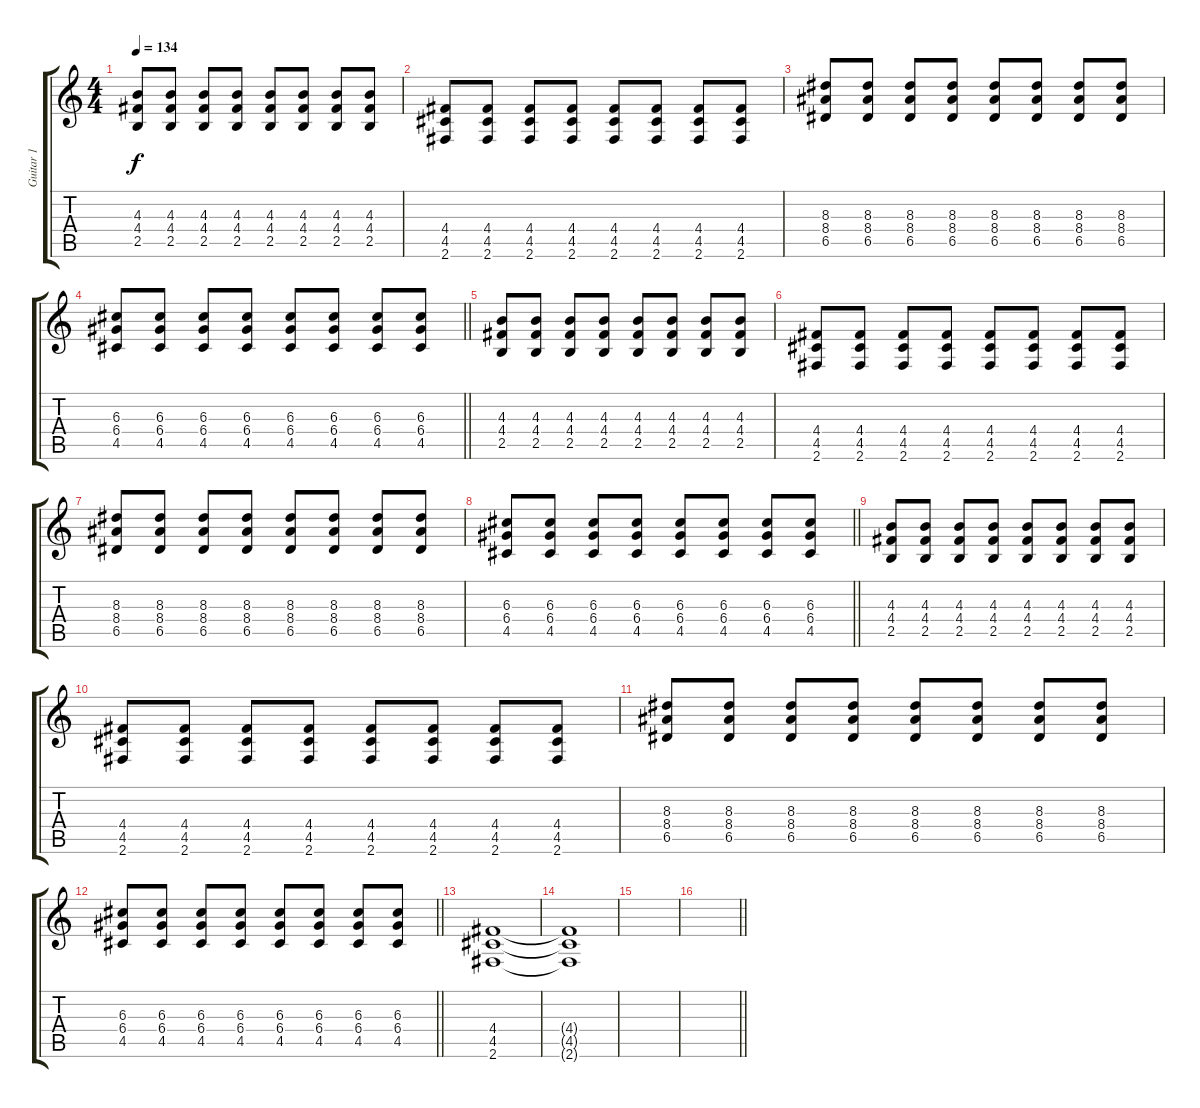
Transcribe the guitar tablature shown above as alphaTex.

\track ("Guitar 1" "Guitar 1") {instrument overdrivenguitar}
\staff {score tabs}
\tuning (E4 B3 G3 D3 A2 E2) {hide}
\ts (4 4)
\tempo 134
\clef g2
\ks c
(4.3 4.4 2.5).8{dy f} (4.3 4.4 2.5).8 (4.3 4.4 2.5).8 (4.3 4.4 2.5).8 (4.3 4.4 2.5).8 (4.3 4.4 2.5).8 (4.3 4.4 2.5).8 (4.3 4.4 2.5).8 |
(4.4 4.5 2.6).8 (4.4 4.5 2.6).8 (4.4 4.5 2.6).8 (4.4 4.5 2.6).8 (4.4 4.5 2.6).8 (4.4 4.5 2.6).8 (4.4 4.5 2.6).8 (4.4 4.5 2.6).8 |
(8.3 8.4 6.5).8 (8.3 8.4 6.5).8 (8.3 8.4 6.5).8 (8.3 8.4 6.5).8 (8.3 8.4 6.5).8 (8.3 8.4 6.5).8 (8.3 8.4 6.5).8 (8.3 8.4 6.5).8 |
\barLineRight lightlight
(6.3 6.4 4.5).8 (6.3 6.4 4.5).8 (6.3 6.4 4.5).8 (6.3 6.4 4.5).8 (6.3 6.4 4.5).8 (6.3 6.4 4.5).8 (6.3 6.4 4.5).8 (6.3 6.4 4.5).8 |
(4.3 4.4 2.5).8 (4.3 4.4 2.5).8 (4.3 4.4 2.5).8 (4.3 4.4 2.5).8 (4.3 4.4 2.5).8 (4.3 4.4 2.5).8 (4.3 4.4 2.5).8 (4.3 4.4 2.5).8 |
(4.4 4.5 2.6).8 (4.4 4.5 2.6).8 (4.4 4.5 2.6).8 (4.4 4.5 2.6).8 (4.4 4.5 2.6).8 (4.4 4.5 2.6).8 (4.4 4.5 2.6).8 (4.4 4.5 2.6).8 |
(8.3 8.4 6.5).8 (8.3 8.4 6.5).8 (8.3 8.4 6.5).8 (8.3 8.4 6.5).8 (8.3 8.4 6.5).8 (8.3 8.4 6.5).8 (8.3 8.4 6.5).8 (8.3 8.4 6.5).8 |
\barLineRight lightlight
(6.3 6.4 4.5).8 (6.3 6.4 4.5).8 (6.3 6.4 4.5).8 (6.3 6.4 4.5).8 (6.3 6.4 4.5).8 (6.3 6.4 4.5).8 (6.3 6.4 4.5).8 (6.3 6.4 4.5).8 |
(4.3 4.4 2.5).8 (4.3 4.4 2.5).8 (4.3 4.4 2.5).8 (4.3 4.4 2.5).8 (4.3 4.4 2.5).8 (4.3 4.4 2.5).8 (4.3 4.4 2.5).8 (4.3 4.4 2.5).8 |
(4.4 4.5 2.6).8 (4.4 4.5 2.6).8 (4.4 4.5 2.6).8 (4.4 4.5 2.6).8 (4.4 4.5 2.6).8 (4.4 4.5 2.6).8 (4.4 4.5 2.6).8 (4.4 4.5 2.6).8 |
(8.3 8.4 6.5).8 (8.3 8.4 6.5).8 (8.3 8.4 6.5).8 (8.3 8.4 6.5).8 (8.3 8.4 6.5).8 (8.3 8.4 6.5).8 (8.3 8.4 6.5).8 (8.3 8.4 6.5).8 |
\barLineRight lightlight
(6.3 6.4 4.5).8 (6.3 6.4 4.5).8 (6.3 6.4 4.5).8 (6.3 6.4 4.5).8 (6.3 6.4 4.5).8 (6.3 6.4 4.5).8 (6.3 6.4 4.5).8 (6.3 6.4 4.5).8 |
(4.4 4.5 2.6).1 |
(4.4{t} 4.5{t} 2.6{t}).1 |
|
\barLineRight lightlight
